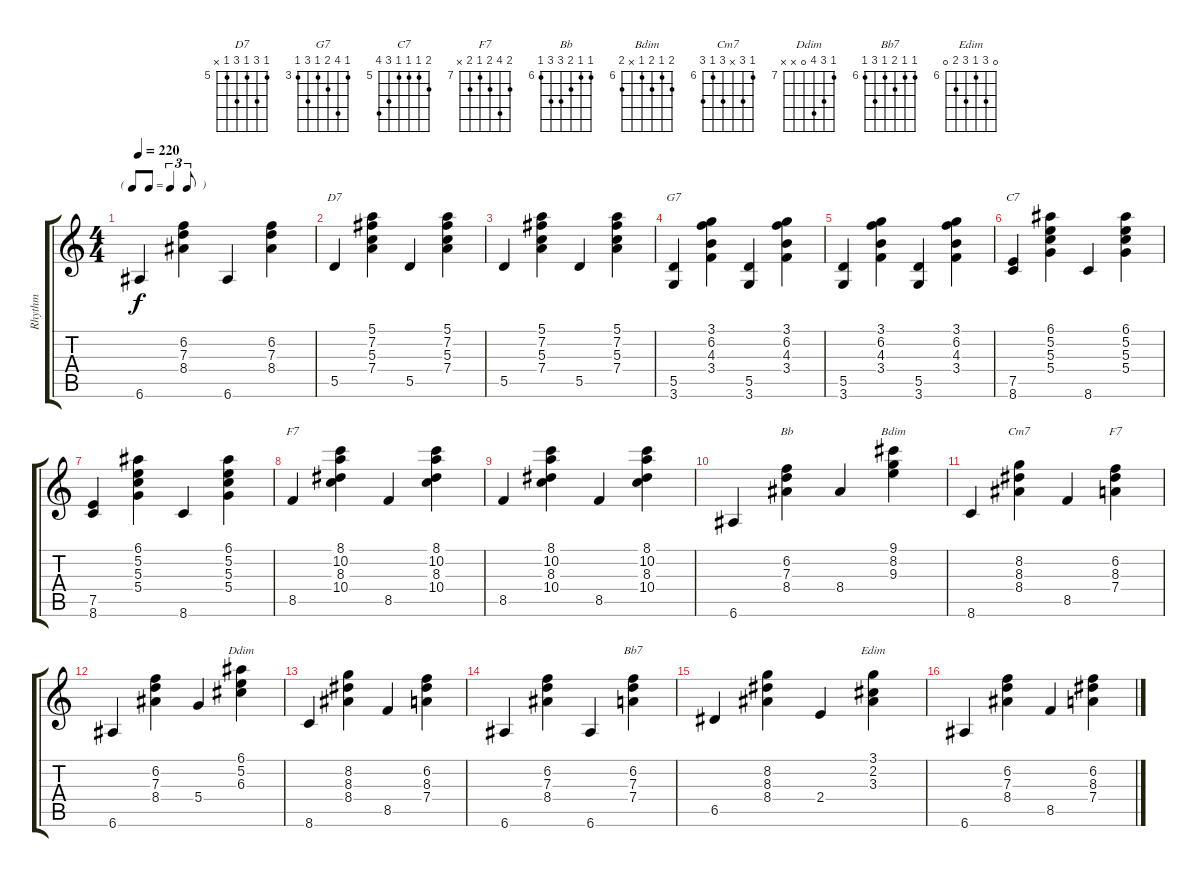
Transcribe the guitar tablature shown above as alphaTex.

\track ("Rhythm" "Rhythm") {instrument acousticguitarnylon}
\staff {score tabs}
\tuning (E4 B3 G3 D3 A2 E2) {hide}
\chord ("D7" 5 7 5 7 5 x) {firstfret 5}
\chord ("G7" 3 6 4 3 5 3) {firstfret 3}
\chord ("C7" 6 5 5 5 7 8) {firstfret 5}
\chord ("F7" 8 10 8 10 8 x) {firstfret 8}
\chord ("Bb" 6 6 7 8 8 6) {firstfret 6}
\chord ("Bdim" 7 6 7 6 x 7) {firstfret 6}
\chord ("Cm7" 6 8 x 8 6 8) {firstfret 6}
\chord ("F7" 8 10 8 7 8 x) {firstfret 7}
\chord ("Ddim" 7 9 10 0 x x) {firstfret 7}
\chord ("Bb7" 6 6 7 6 8 6) {firstfret 6}
\chord ("Edim" 0 8 6 8 7 0) {firstfret 6}
\ts (4 4)
\tf triplet8th
\tempo 220
\clef g2
\ks c
6.6.4{dy f} (6.2 7.3 8.4).4 6.6.4 (6.2 7.3 8.4).4 |
5.5.4{ch "D7"} (5.1 7.2 5.3 7.4).4 5.5.4 (5.1 7.2 5.3 7.4).4 |
5.5.4 (5.1 7.2 5.3 7.4).4 5.5.4 (5.1 7.2 5.3 7.4).4 |
(5.5 3.6).4{ch "G7"} (3.1 6.2 4.3 3.4).4 (5.5 3.6).4 (3.1 6.2 4.3 3.4).4 |
(5.5 3.6).4 (3.1 6.2 4.3 3.4).4 (5.5 3.6).4 (3.1 6.2 4.3 3.4).4 |
(7.5 8.6).4{ch "C7"} (6.1 5.2 5.3 5.4).4 8.6.4 (6.1 5.2 5.3 5.4).4 |
(7.5 8.6).4 (6.1 5.2 5.3 5.4).4 8.6.4 (6.1 5.2 5.3 5.4).4 |
8.5.4{ch "F7"} (8.1 10.2 8.3 10.4).4 8.5.4 (8.1 10.2 8.3 10.4).4 |
8.5.4 (8.1 10.2 8.3 10.4).4 8.5.4 (8.1 10.2 8.3 10.4).4 |
6.6.4 (6.2 7.3 8.4).4{ch "Bb"} 8.4.4 (9.1 8.2 9.3).4{ch "Bdim"} |
8.6.4 (8.2 8.3 8.4).4{ch "Cm7"} 8.5.4 (6.2 8.3 7.4).4{ch "F7"} |
6.6.4 (6.2 7.3 8.4).4 5.4.4 (6.1 5.2 6.3).4{ch "Ddim"} |
8.6.4 (8.2 8.3 8.4).4 8.5.4 (6.2 8.3 7.4).4 |
6.6.4 (6.2 7.3 8.4).4 6.6.4 (6.2 7.3 7.4).4{ch "Bb7"} |
6.5.4 (8.2 8.3 8.4).4 2.4.4 (3.1 2.2 3.3).4{ch "Edim"} |
6.6.4 (6.2 7.3 8.4).4 8.5.4 (6.2 8.3 7.4).4
